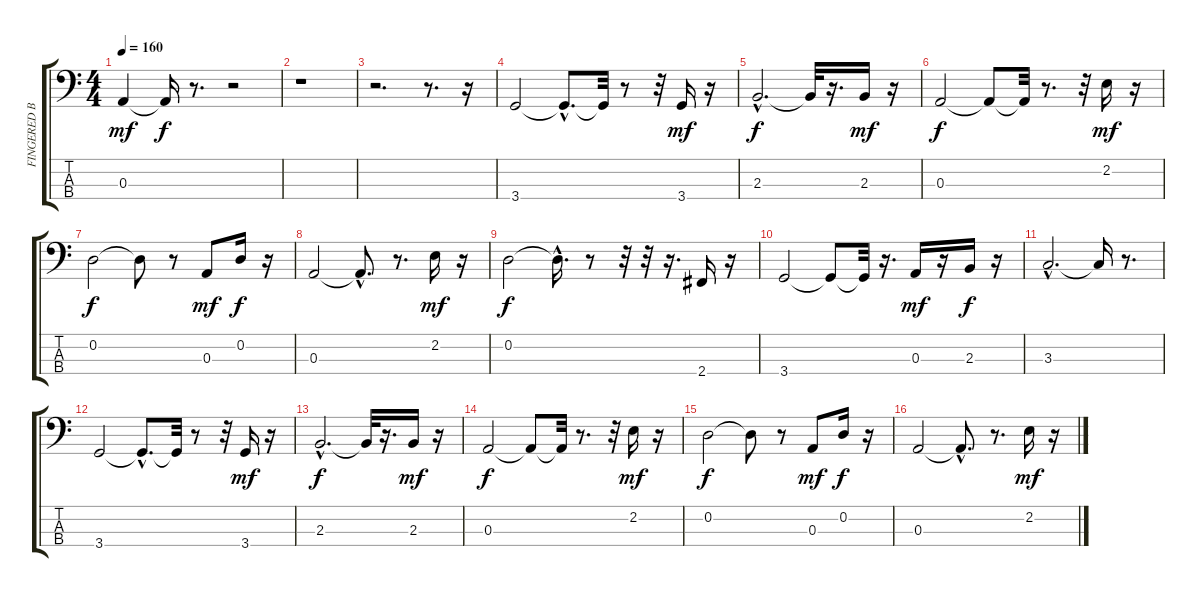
\track ("FINGERED BASS" "FINGERED B") {instrument electricbassfinger}
\staff {score tabs}
\tuning (G2 D2 A1 E1) {hide}
\ts (4 4)
\tempo 160
\clef f4
\ks c
0.3.4{dy mf} 0.3{t}.16{dy f} r.8{d} r.2 |
r.1 |
r.2{d} r.8{d} r.16 |
3.4.2 3.4{hac t}.8{d} 3.4{t}.32 r.8 r.32 3.4.16{dy mf} r.16 |
2.3{hac}.2{d dy f} 2.3{t}.32 r.16{d} 2.3.16{dy mf} r.16 |
0.3.2{dy f} 0.3{t}.8 0.3{t}.32 r.8{d} r.32 2.2.16{dy mf} r.16 |
0.2.2{dy f} 0.2{t}.8 r.8 0.3.8{dy mf} 0.2.16{dy f} r.16 |
0.3.2 0.3{hac t}.8{d} r.8{d} 2.2.16{dy mf} r.16 |
0.2.2{dy f} 0.2{hac t}.16{d} r.8 r.32 r.32 r.16{d} 2.4.16 r.16 |
3.4.2 3.4{t}.8 3.4{t}.32 r.16{d} 0.3.16{dy mf} r.16 2.3.16{dy f} r.16 |
3.3{hac}.2{d} 3.3{t}.16 r.8{d} |
3.4.2 3.4{hac t}.8{d} 3.4{t}.32 r.8 r.32 3.4.16{dy mf} r.16 |
2.3{hac}.2{d dy f} 2.3{t}.32 r.16{d} 2.3.16{dy mf} r.16 |
0.3.2{dy f} 0.3{t}.8 0.3{t}.32 r.8{d} r.32 2.2.16{dy mf} r.16 |
0.2.2{dy f} 0.2{t}.8 r.8 0.3.8{dy mf} 0.2.16{dy f} r.16 |
0.3.2 0.3{hac t}.8{d} r.8{d} 2.2.16{dy mf} r.16
